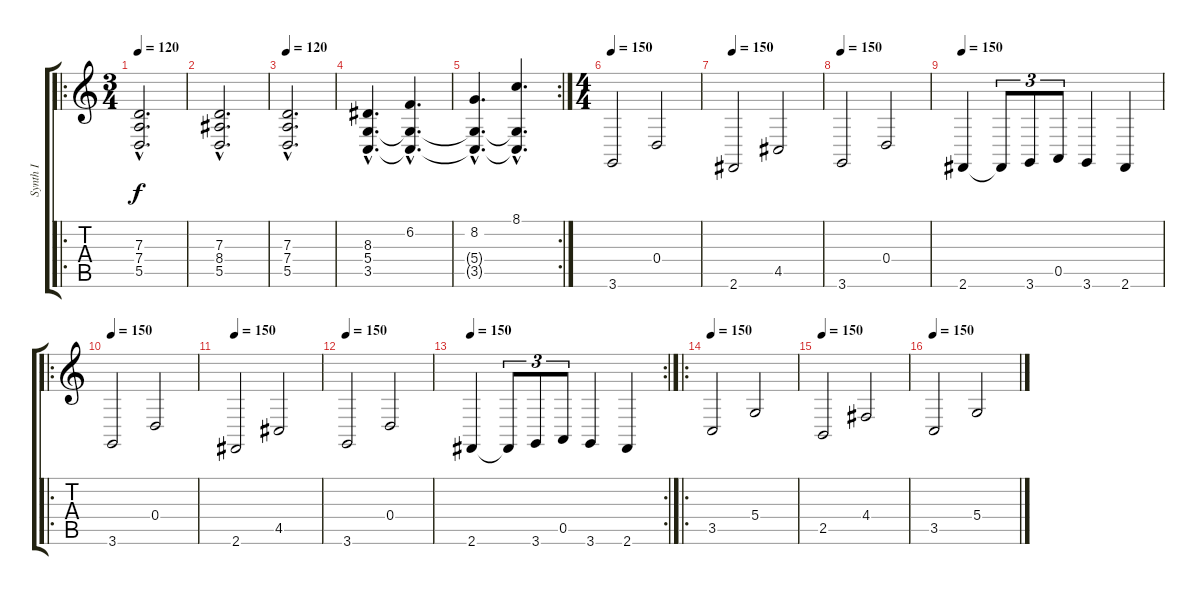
\track ("Synth I" "Synth I") {instrument stringensemble1}
\staff {score tabs}
\tuning (E4 B3 G3 D3 A2 E2) {hide}
\ro
\ts (3 4)
\tempo 120
\clef g2
\ks c
(7.3{hac} 7.4{hac} 5.5{hac}).2{d dy f instrument stringensemble1} |
(7.3{hac} 8.4{hac} 5.5{hac}).2{d} |
\tempo 120
(7.3{hac} 7.4{hac} 5.5{hac}).2{d} |
(8.3{hac} 5.4{hac} 3.5{hac}).4{d} (6.2{hac} 5.4{hac t} 3.5{hac t}).4{d} |
\rc 2
(8.2{hac} 5.4{hac t} 3.5{hac t}).4{d} (8.1{hac} 5.4{hac t} 3.5{hac t}).4{d} |
\ts (4 4)
\tempo 150
3.6.2{volume 13 instrument churchorgan} 0.4.2 |
\tempo 150
2.6.2{instrument churchorgan} 4.5.2 |
\tempo 150
3.6.2{instrument churchorgan} 0.4.2 |
\tempo 150
2.6.4{instrument churchorgan} 2.6{t}.8{tu (3 2)} 3.6.8{tu (3 2)} 0.5.8{tu (3 2)} 3.6.4 2.6.4 |
\ro
\tempo 150
3.6.2{volume 13 instrument churchorgan} 0.4.2 |
\tempo 150
2.6.2{instrument churchorgan} 4.5.2 |
\tempo 150
3.6.2{instrument churchorgan} 0.4.2 |
\rc 2
\tempo 150
2.6.4{instrument churchorgan} 2.6{t}.8{tu (3 2)} 3.6.8{tu (3 2)} 0.5.8{tu (3 2)} 3.6.4 2.6.4 |
\ro
\tempo 150
3.5.2{volume 13 instrument churchorgan} 5.4.2 |
\tempo 150
2.5.2{instrument churchorgan} 4.4.2 |
\tempo 150
3.5.2{instrument churchorgan} 5.4.2
